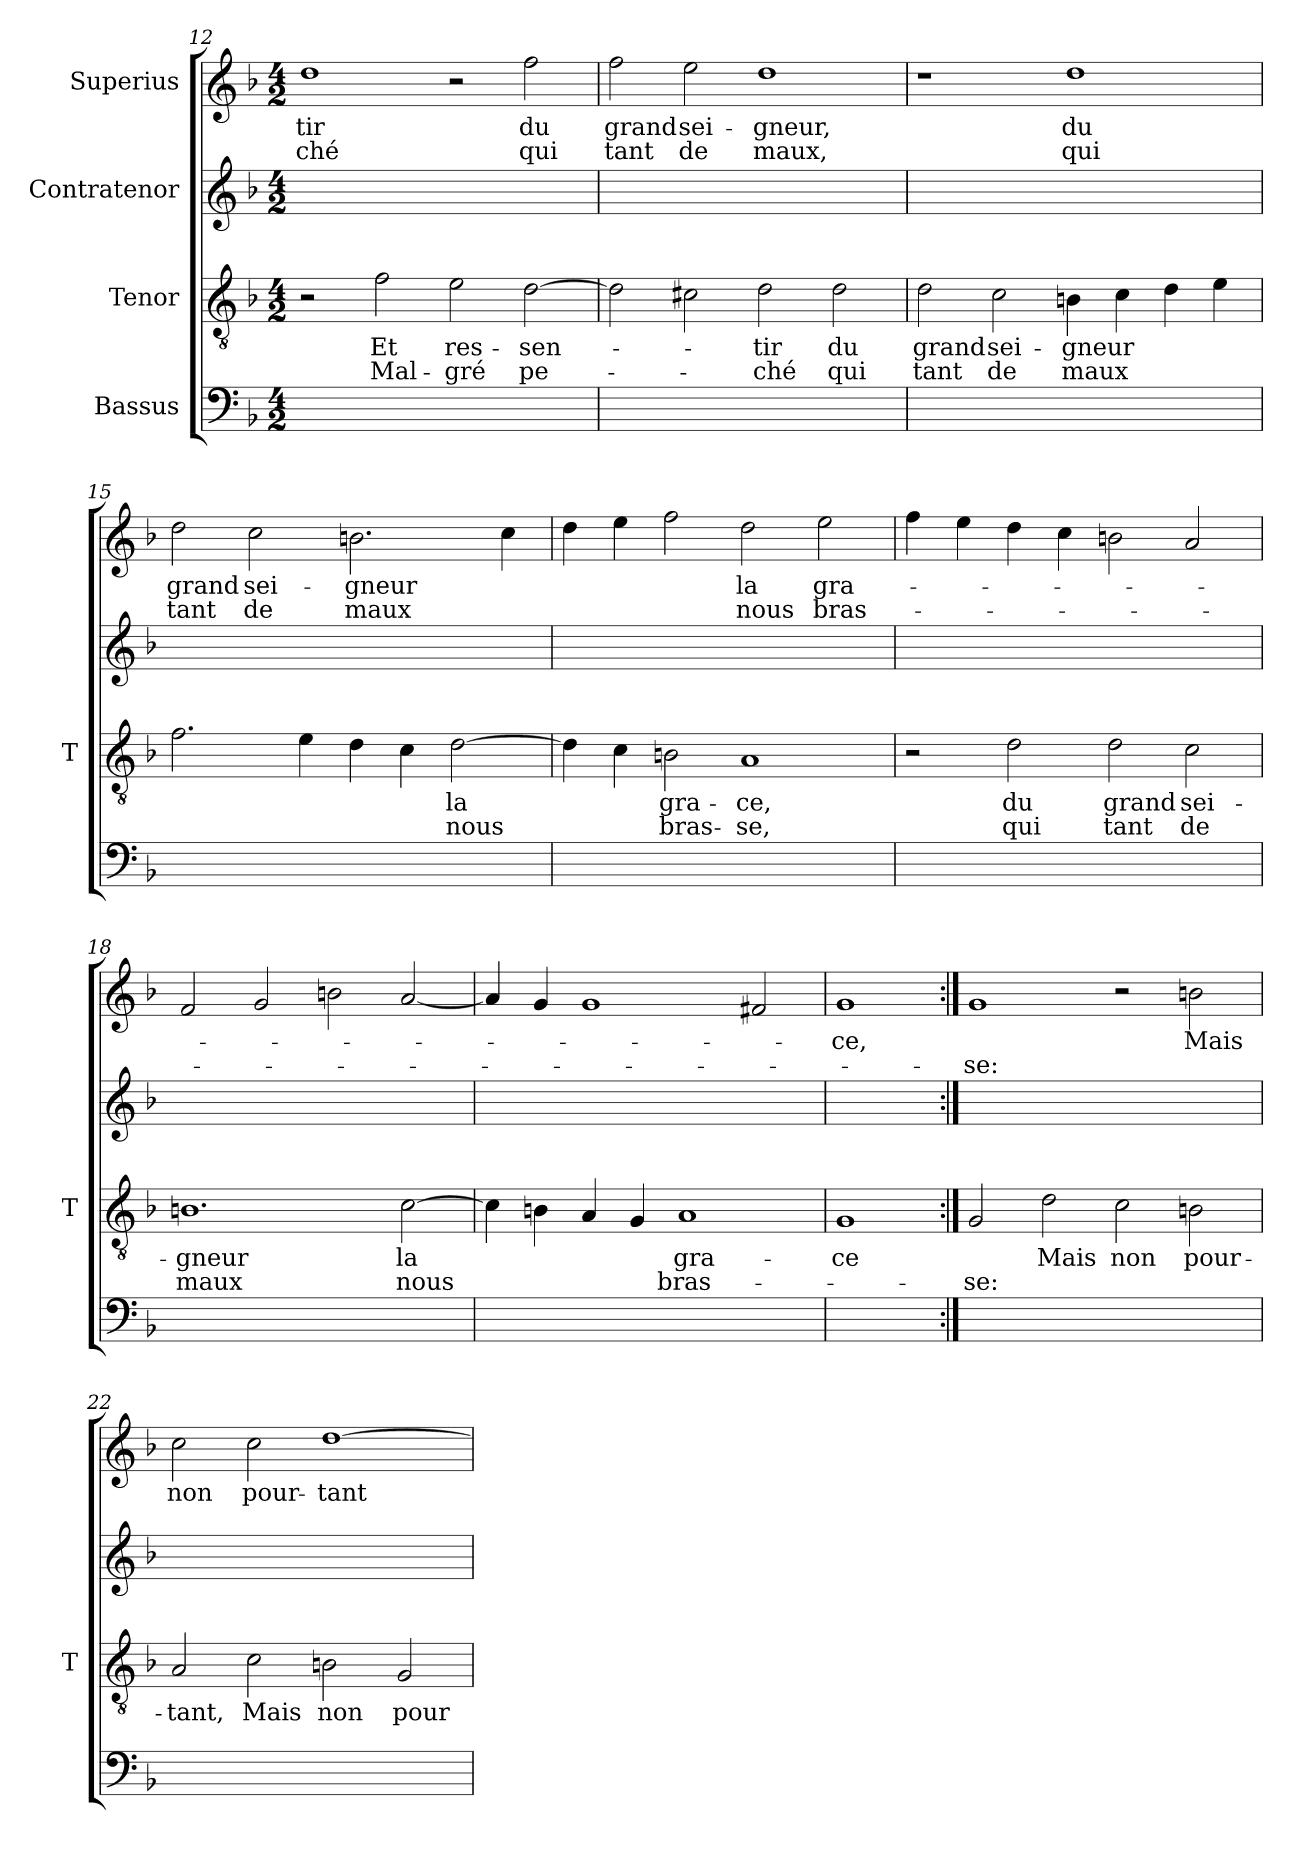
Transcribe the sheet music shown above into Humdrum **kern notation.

**kern	**kern	**text	**text	**kern	**kern	**text	**text
*part4	*part3	*part3	*part3	*part2	*part1	*part1	*part1
*staff4	*staff3	*staff3	*staff3	*staff2	*staff1	*staff1	*staff1
*I"Bassus	*I"Tenor	*	*	*I"Contratenor	*I"Superius	*	*
*	*I'T	*	*	*	*	*	*
*clefF4	*clefGv2	*	*	*clefG2	*clefG2	*	*
*k[b-]	*k[b-]	*	*	*k[b-]	*k[b-]	*	*
*M4/2	*M4/2	*	*	*M4/2	*M4/2	*	*
=12	=12	=12	=12	=12	=12	=12	=12
0ryy	2r	.	.	0ryy	1dd	-tir	-ché
.	2f	-Et	Mal-	.	.	.	.
.	2e	res-	-gré	.	2r	.	.
.	[2d	sen-	pe-	.	2ff	-du	-qui
=13	=13	=13	=13	=13	=13	=13	=13
0ryy	2d]	.	.	0ryy	2ff	-grand	-tant
.	2c#X	.	.	.	2ee	sei-	-de
.	2d	-tir	-ché	.	1dd	-gneur,	-maux,
.	2d	-du	-qui	.	.	.	.
=14	=14	=14	=14	=14	=14	=14	=14
0ryy	2d	-grand	-tant	0ryy	1r	.	.
.	2c	sei-	-de	.	.	.	.
.	4B	-gneur	-maux	.	1dd	-du	-qui
.	4c	.	.	.	.	.	.
.	4d	.	.	.	.	.	.
.	4e	.	.	.	.	.	.
=15	=15	=15	=15	=15	=15	=15	=15
0ryy	2.f	.	.	0ryy	2dd	-grand	-tant
.	.	.	.	.	2cc	sei-	-de
.	4e	.	.	.	.	.	.
.	4d	.	.	.	2.b	-gneur	-maux
.	4c	.	.	.	.	.	.
.	[2d	-la	-nous	.	.	.	.
.	.	.	.	.	4cc	.	.
=16	=16	=16	=16	=16	=16	=16	=16
0ryy	4d]	.	.	0ryy	4dd	.	.
.	4c	.	.	.	4ee	.	.
.	2B	gra-	bras-	.	2ff	.	.
.	1A	-ce,	-se,	.	2dd	-la	-nous
.	.	.	.	.	2ee	gra-	bras-
=17	=17	=17	=17	=17	=17	=17	=17
0ryy	2r	.	.	0ryy	4ff	.	.
.	.	.	.	.	4ee	.	.
.	2d	-du	-qui	.	4dd	.	.
.	.	.	.	.	4cc	.	.
.	2d	-grand	-tant	.	2b	.	.
.	2c	sei-	-de	.	2a	.	.
=18	=18	=18	=18	=18	=18	=18	=18
0ryy	1.B	-gneur	-maux	0ryy	2f	.	.
.	.	.	.	.	2g	.	.
.	.	.	.	.	2b	.	.
.	[2c	-la	-nous	.	[2a	.	.
=19	=19	=19	=19	=19	=19	=19	=19
0ryy	4c]	.	.	0ryy	4a]	.	.
.	4B	.	.	.	4g	.	.
.	4A	.	.	.	1g	.	.
.	4G	.	.	.	.	.	.
.	1A	gra-	bras-	.	.	.	.
.	.	.	.	.	2f#X	.	.
=20	=20	=20	=20	=20	=20	=20	=20
1ryy	1G	-ce	.	1ryy	1g	-ce,	.
=21:|!	=21:|!	=21:|!	=21:|!	=21:|!	=21:|!	=21:|!	=21:|!
0ryy	2G	.	-se:	0ryy	1g	.	-se:
.	2d	-Mais	.	.	.	.	.
.	2c	-non	.	.	2r	.	.
.	2B	pour-	.	.	2b	-Mais	.
=22	=22	=22	=22	=22	=22	=22	=22
0ryy	2A	-tant,	.	0ryy	2cc	-non	.
.	2c	-Mais	.	.	2cc	pour-	.
.	2B	-non	.	.	[1dd	-tant	.
.	2G	pour-	.	.	.	.	.
=	=	=	=	=	=	=	=
*-	*-	*-	*-	*-	*-	*-	*-
